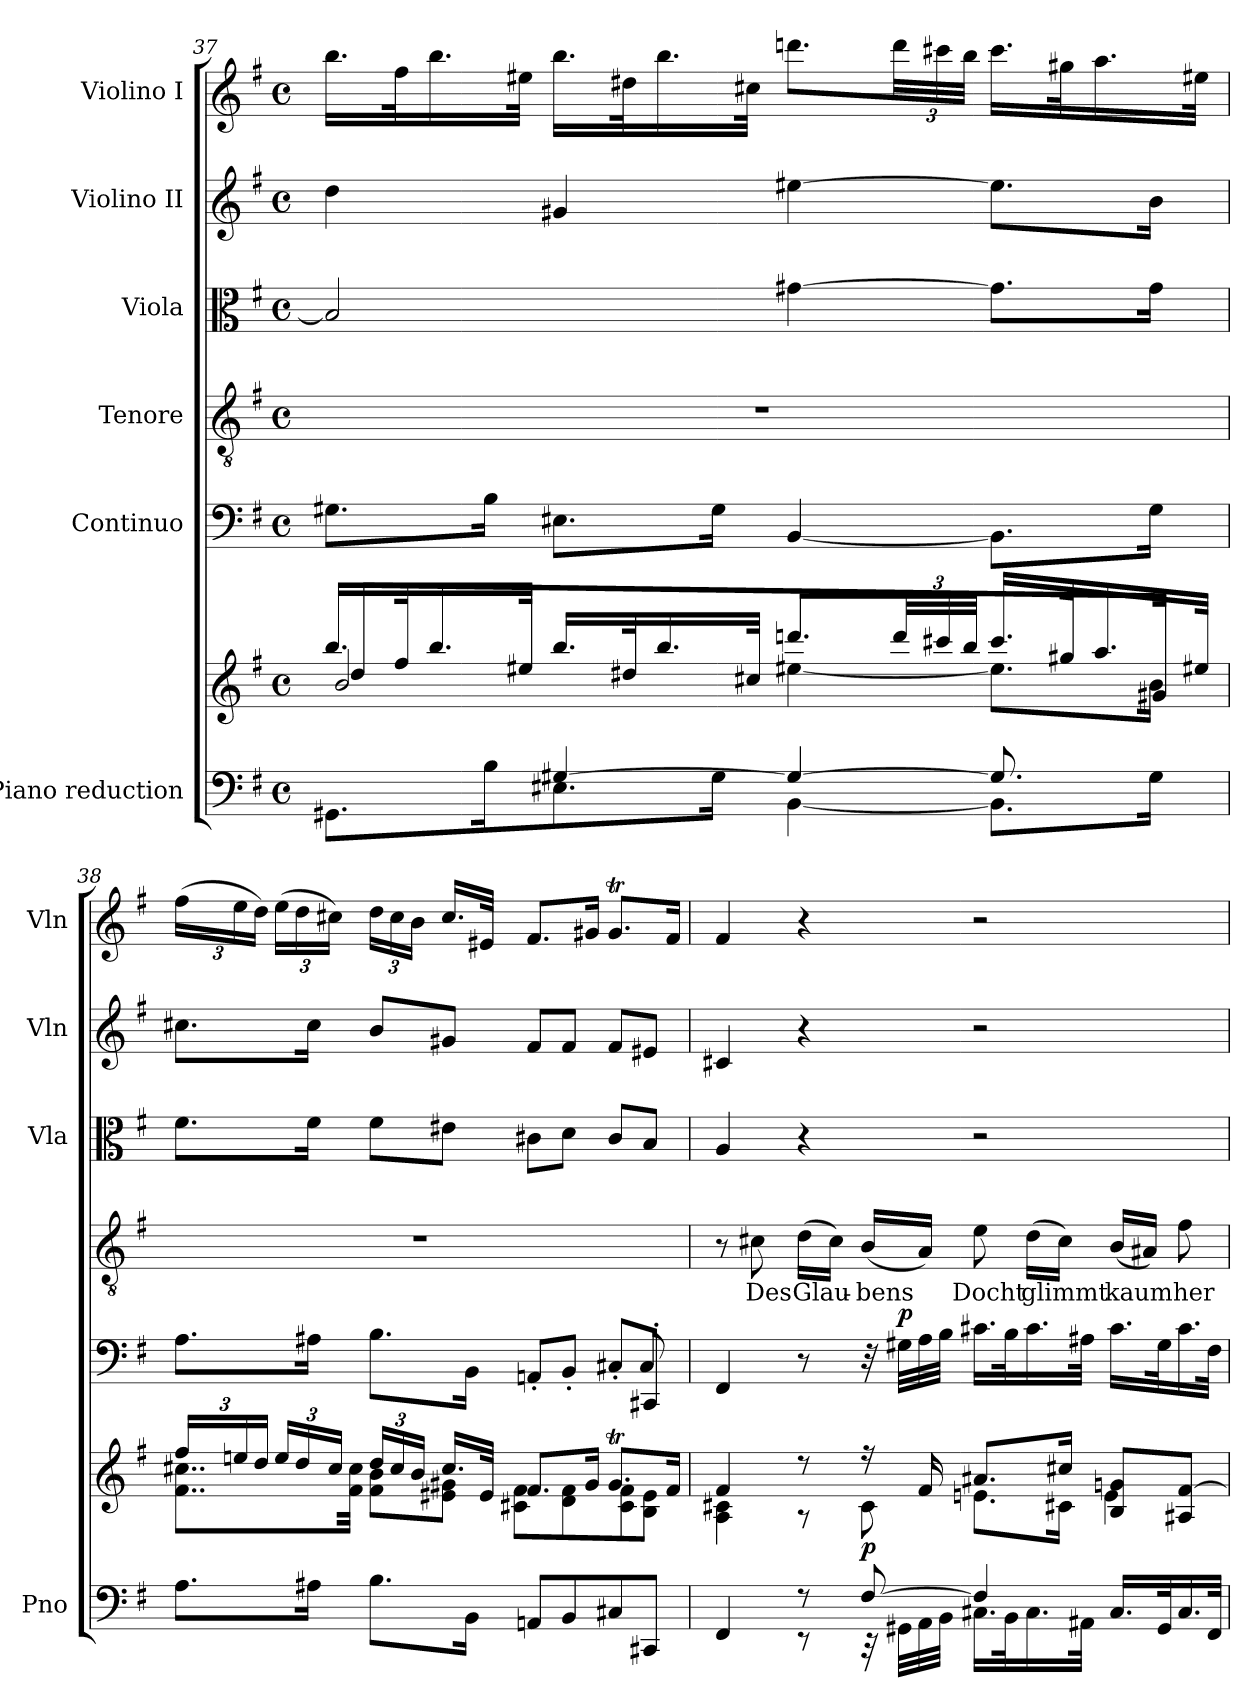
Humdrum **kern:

**kern	**kern	**dynam	**kern	**dynam	**kern	**text	**kern	**kern	**kern
*part6	*part6	*part6	*part5	*part5	*part4	*part4	*part3	*part2	*part1
*staff7	*staff6	*staff6/7	*staff5	*staff5	*staff4	*staff4	*staff3	*staff2	*staff1
*I"Piano reduction	*	*	*I"Continuo	*	*I"Tenore	*	*I"Viola	*I"Violino II	*I"Violino I
*I'Pno	*	*	*	*	*	*	*I'Vla	*I'Vln	*I'Vln
*clefF4	*clefG2	*	*clefF4	*	*clefGv2	*	*clefC3	*clefG2	*clefG2
*k[f#]	*k[f#]	*	*k[f#]	*	*k[f#]	*	*k[f#]	*k[f#]	*k[f#]
*M4/4	*M4/4	*	*M4/4	*	*M4/4	*	*M4/4	*M4/4	*M4/4
*met(c)	*met(c)	*	*met(c)	*	*met(c)	*	*met(c)	*met(c)	*met(c)
=37	=37	=37	=37	=37	=37	=37	=37	=37	=37
*^	*^	*	*	*	*	*	*	*	*
*	*	*	*^	*	*	*	*	*	*	*	*
4ryy	8.GG#X\L	16.bb/LL	2b/	4dd/	.	8.G#X\L	.	1r	.	2B/]	4dd\	16.bb\LL
.	.	32ff#/K	.	.	.	.	.	.	.	.	.	32ff#\K
.	.	16.bb/	.	.	.	.	.	.	.	.	.	16.bb\
.	16B\K	.	.	.	.	16B\Jk	.	.	.	.	.	.
.	.	32ee#X/JJk	.	.	.	.	.	.	.	.	.	32ee#X\JJk
[4G#X/	8.E#X\	16.bb/LL	.	8.ryy	.	8.E#X\L	.	.	.	.	4g#X/	16.bb\LL
.	.	32dd#X/K	.	.	.	.	.	.	.	.	.	32dd#X\K
.	.	16.bb/	.	.	.	.	.	.	.	.	.	16.bb\
*	*	*	*v	*v	*	*	*	*	*	*	*	*
.	16G#\Jk	.	.	.	16G#\Jk	.	.	.	.	.	.
.	.	32cc#X/JJk	.	.	.	.	.	.	.	.	32cc#X\JJk
4G#/_	[4BB\	8.dddn/L	[4ee#X\	.	[4BB/	.	.	.	[4g#X\	[4ee#X\	8.dddn\L
*	*	*Xbrackettup	*	*	*	*	*	*	*	*	*Xbrackettup
.	.	48ddd/LL	.	.	.	.	.	.	.	.	48ddd\LL
.	.	48ccc#X/	.	.	.	.	.	.	.	.	48ccc#X\
.	.	48bb/JJJ	.	.	.	.	.	.	.	.	48bb\JJJ
8.G#/L]	8.BB\L]	16.ccc#/LL	8.ee#\L]	.	8.BB\L]	.	.	.	8.g#\L]	8.ee#\L]	16.ccc#\LL
.	.	32gg#X/K	.	.	.	.	.	.	.	.	32gg#X\K
.	.	16.aa/	.	.	.	.	.	.	.	.	16.aa\
*	*	*	*^	*	*	*	*	*	*	*	*
16ryy	16G#\Jk	.	16b\Jk	16g#X\Jk	.	16G#\Jk	.	.	.	16g#\Jk	16b\Jk	.
.	.	32ee#X/JJk	.	.	.	.	.	.	.	.	.	32ee#X\JJk
*	*	*	*v	*v	*	*	*	*	*	*	*	*
=38	=38	=38	=38	=38	=38	=38	=38	=38	=38	=38	=38
*	*^	*	*	*	*^	*	*	*	*	*	*
*	*	*	*	*	*	*	*^	*	*	*	*	*	*
*	*	*	*	*	*	*	*	*	*	*	*	*	*	*brackettup
8.A\L	2ryy	2ryy	24ff#/LL	8..f#\ 8..cc#X\L	.	8.A\L	2ryy	2ryy	.	1r	.	8.f#\L	8.cc#X\L	(24ff#\LL
.	.	.	24een/	.	.	.	.	.	.	.	.	.	.	24ee\
.	.	.	24dd/JJ	.	.	.	.	.	.	.	.	.	.	24dd\JJ)
.	.	.	24ee/LL	.	.	.	.	.	.	.	.	.	.	(24ee\LL
.	.	.	24dd/	.	.	.	.	.	.	.	.	.	.	24dd\
16A#X\Jk	.	.	.	.	.	16A#X\Jk	.	.	.	.	.	16f#\Jk	16cc#\Jk	.
.	.	.	24cc#/JJ	.	.	.	.	.	.	.	.	.	.	24cc#X\JJ)
.	.	.	.	32f#\ 32cc#\Jkk	.	.	.	.	.	.	.	.	.	.
8.B\L	.	.	24dd/LL	8f#\ 8b\L	.	8.B\L	.	.	.	.	.	8f#\L	8b/L	24dd\LL
.	.	.	24cc#/	.	.	.	.	.	.	.	.	.	.	24cc#\
.	.	.	24b/JJ	.	.	.	.	.	.	.	.	.	.	24b\JJ
.	.	.	16.cc#/LL	8e#X\ 8g#X\J	.	.	.	.	.	.	.	8e#X\J	8g#X/J	16.cc#/LL
16BB\Jk	.	.	.	.	.	16BB\Jk	.	.	.	.	.	.	.	.
.	.	.	32e#/JJk	.	.	.	.	.	.	.	.	.	.	32e#X/JJk
8AAn/L	4ryy	4ryy	8.f#/L	8c#X\ 8f#\L	.	8AAn'</L	4ryy	4ryy	.	.	.	8c#X\L	8f#/L	8.f#/L
8BB/	.	.	.	8d\ 8f#\	.	8BB'</J	.	.	.	.	.	8d\J	8f#/J	.
.	.	.	16g#/Jk	.	.	.	.	.	.	.	.	.	.	16g#X/Jk
8C#X/	8ryy	8ryy	8.g#t/L	8c#\ 8f#\	.	8C#X'</L	8ryy	8ryy	.	.	.	8c#/L	8f#/L	8.g#t/L
8CC#X/J	8ryy	8ryy	.	8B\ 8e#\J	.	8CC#X'</J	8C#!/	8ryy	.	.	.	8B/J	8e#X/J	.
.	.	.	16f#/Jk	.	.	.	.	.	.	.	.	.	.	16f#/Jk
*	*v	*v	*	*	*	*v	*v	*v	*	*	*	*	*	*
!!LO:PB:g=z
=39	=39	=39	=39	=39	=39	=39	=39	=39	=39	=39	=39
4FF#/	4ryy	4f#/	4A\ 4c#X\	.	4FF#/	.	8r	.	4A/	4c#X/	4f#/
!	!	!	!	!	!	!	!	!LO:LY:b	!	!	!
.	.	.	.	.	.	.	8c#X\	Des	.	.	.
!	!	!	!	!	!	!	!	!LO:LY:b	!	!	!
8r	8r	8r	8r	.	8r	.	(16d\LL	Glau-	4r	4r	4r
.	.	.	.	.	.	.	16c#\JJ)	.	.	.	.
!	!	!	!	!LO:DY:b	!	!	!	!LO:LY:b	!	!	!
[8F#/	32r	16r	8c#\	p	32r	.	(16B/LL	-bens	.	.	.
!	!	!	!	!	!	!LO:DY:a	!	!	!	!	!
.	32GG#X\LLL	.	.	.	32G#X\LLL	p	.	.	.	.	.
.	32AA\	16f#/	.	.	32A\	.	16A/JJ)	.	.	.	.
.	32BB\JJJ	.	.	.	32B\JJJ	.	.	.	.	.	.
!	!	!	!	!	!	!	!	!LO:LY:b	!	!	!
4F#/]	16.C#X\LL	8.a#X/L	8.en\L	.	16.c#X\LL	.	8e\	Docht	2r	2r	2r
.	32BB\K	.	.	.	32B\K	.	.	.	.	.	.
!	!	!	!	!	!	!	!	!LO:LY:b	!	!	!
.	16.C#\	.	.	.	16.c#\	.	(16d\LL	glimmt	.	.	.
.	.	16cc#X/Jk	16c#X\Jk	.	.	.	16c#\JJ)	.	.	.	.
.	32AA#X\JJk	.	.	.	32A#X\JJk	.	.	.	.	.	.
!	!	!	!	!	!	!	!	!LO:LY:b	!	!	!
16.C#/LL	4ryy	8B/ 8gn/L	4e\	.	16.c#\LL	.	(16B/LL	kaum	.	.	.
.	.	.	.	.	.	.	16A#X/JJ)	.	.	.	.
32GG#/K	.	.	.	.	32G#\K	.	.	.	.	.	.
!	!	!	!	!	!	!	!	!LO:LY:b	!	!	!
16.C#/	.	8A#X/ [8f#/J	.	.	16.c#\	.	8f#\	her-	.	.	.
32FF#/JJk	.	.	.	.	32F#\JJk	.	.	.	.	.	.
*v	*v	*	*	*	*	*	*	*	*	*	*
*	*v	*v	*	*	*	*	*	*	*	*
=	=	=	=	=	=	=	=	=	=
*-	*-	*-	*-	*-	*-	*-	*-	*-	*-
